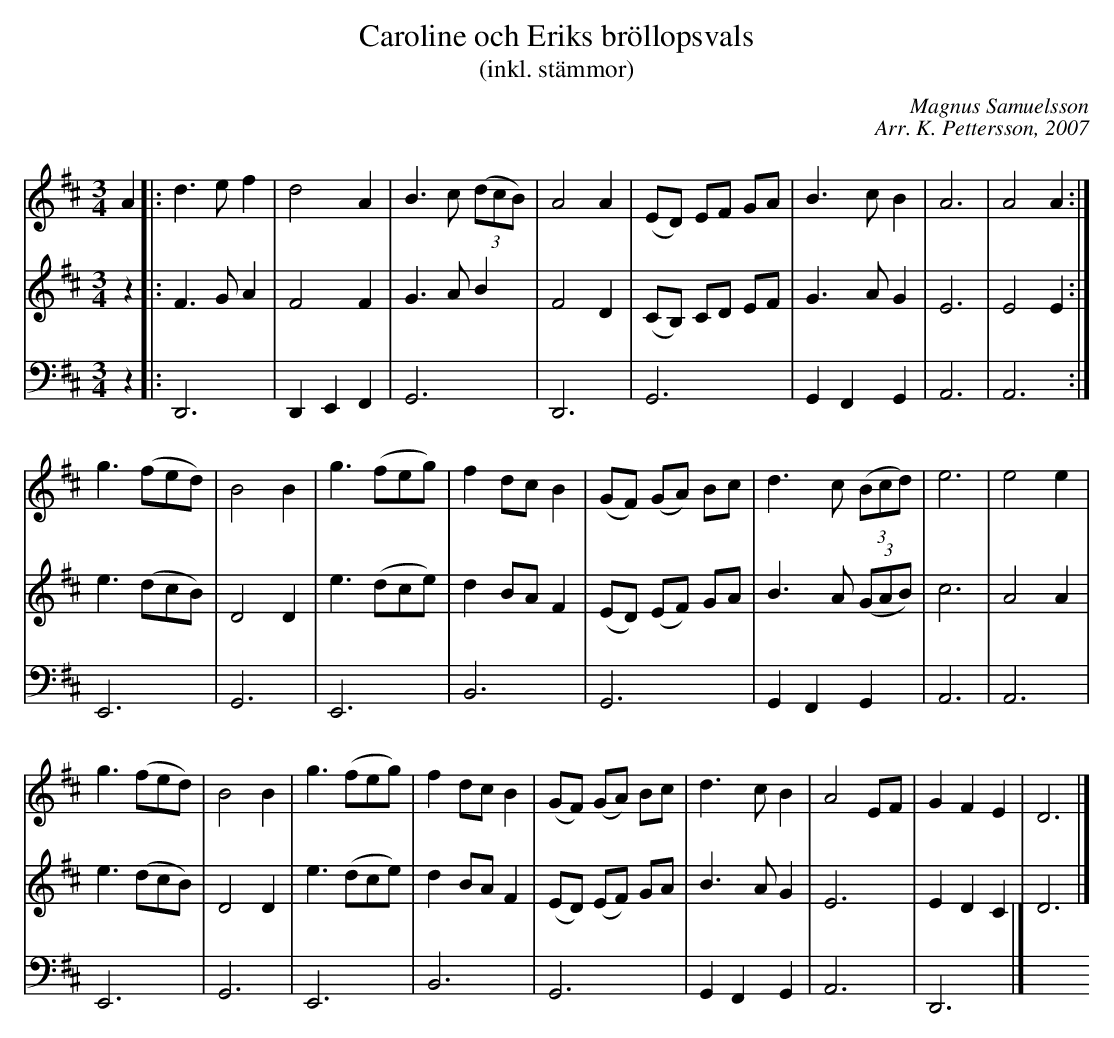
X:1
T: Caroline och Eriks bröllopsvals
T: (inkl. stämmor)
C: Magnus Samuelsson
C: Arr. K. Pettersson, 2007
M: 3/4
L: 1/4
K: D
V: 1
A |: d>ef | d2A | B>c ((3d/c/B/) | A2A | (E/D/) E/F/ G/A/ | B>cB | A3 | A2A :|
g>(fe/d/) | B2B | g>(fe/g/) | fd/c/B | (G/F/) (G/A/) B/c/ | d>c ((3B/c/d/) | e3 | e2e |
g>(fe/d/) | B2B | g>(fe/g/) | fd/c/B | (G/F/) (G/A/) B/c/ | d>cB | A2E/F/ | GFE | D3 |]
V: 2
z |: F>GA | F2F | G>AB | F2D | (C/B,/) C/D/ E/F/ | G>AG | E3 | E2E :|
e>(dc/B/) | D2D | e>(dc/e/) | dB/A/F | (E/D/) (E/F/) G/A/ | B>A ((3G/A/B/) | c3 | A2A |
e>(dc/B/) | D2D | e>(dc/e/) | dB/A/F | (E/D/) (E/F/) G/A/ | B>AG | E3 | EDC | D3 |]
V: 3
K: bass
z |: D,,3 | D,,E,,F,, | G,,3 | D,,3 | G,,3 | G,,F,,G,, | A,,3 | A,,3 :|
E,,3 | G,,3 | E,,3 | B,,3 | G,,3 | G,,F,,G,, | A,,3 | A,,3 |
E,,3 | G,,3 | E,,3 | B,,3 | G,,3 | G,,F,,G,, | A,,3 | D,,3 |]
